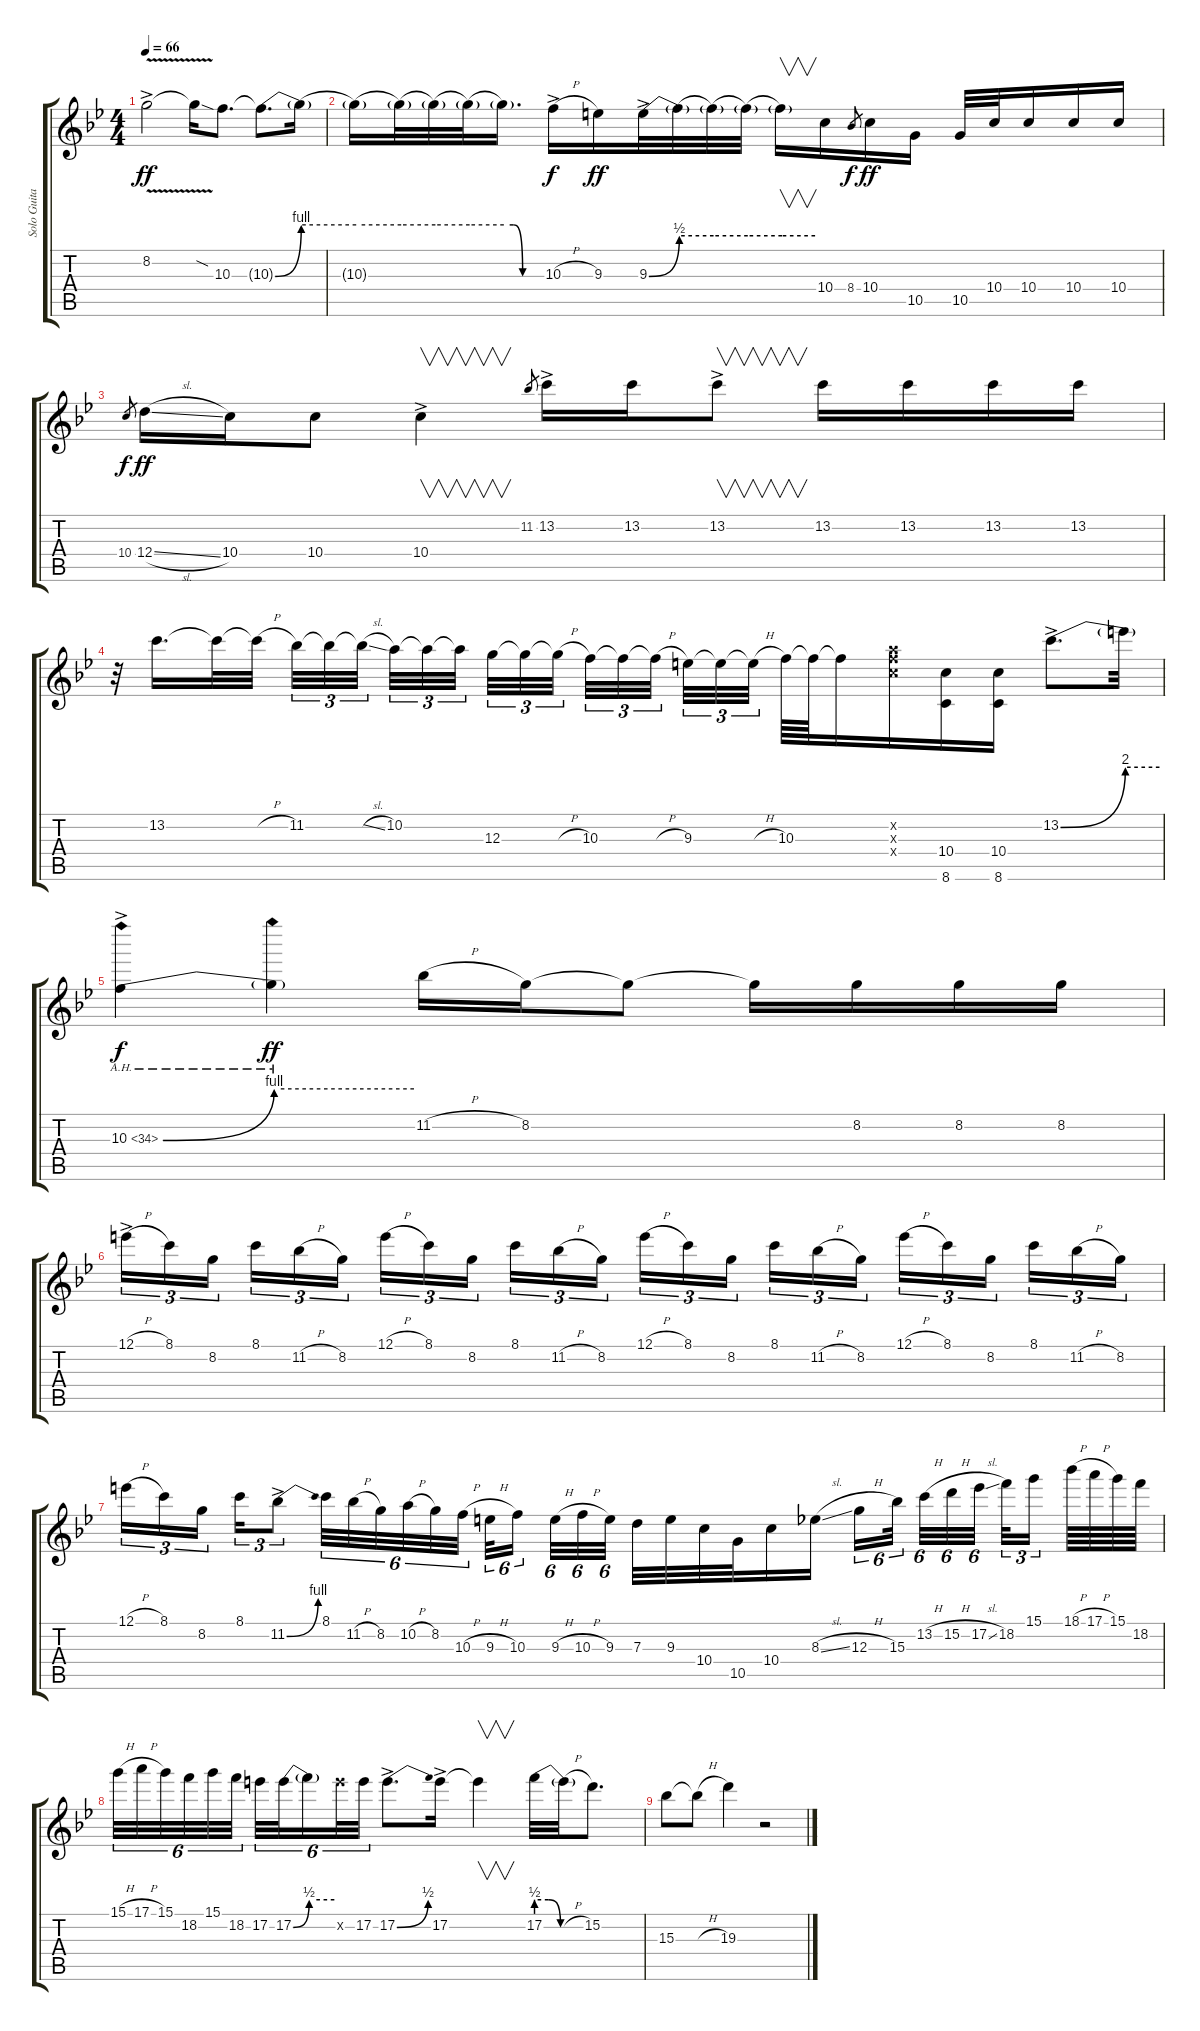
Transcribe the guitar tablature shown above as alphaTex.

\track ("Solo Guitar" "Solo Guita") {instrument distortionguitar}
\staff {score tabs}
\tuning (E4 B3 G3 D3 A2 E2) {hide}
\ts (4 4)
\tempo 66
\clef g2
\ks bb
8.2{v ac}.2{dy ff} 8.2{v sod t}.16 10.3.8{d} 10.3{be (bend 0 0 60 4) t}.8{d} 10.3{be (hold 0 4 60 4) t}.16 |
10.3{be (hold 0 4 60 4) t}.16 10.3{be (hold 0 4 60 4) t}.32 10.3{be (hold 0 4 60 4) t}.32 10.3{be (hold 0 4 60 4) t}.32 10.3{be (custom 0 4 15 4 30 0 60 0) t}.16{d} 10.3{h ac}.16{dy f} 9.3.16{dy ff} 9.3{be (bend 0 0 60 2) ac}.32 9.3{be (hold 0 2 60 2) t}.32 9.3{be (hold 0 2 60 2) t}.32 9.3{be (hold 0 2 60 2) t}.32 9.3{be (hold 0 2 60 2) t}.16{v} 10.4.16 8.4.8{gr dy f} 10.4.16{dy ff} 10.5.16 10.5.32 10.4.32 10.4.16 10.4.16 10.4.16 |
10.4.8{gr dy f} 12.4{sl}.16{dy ff} 10.4.16 10.4.8 10.4{ac}.4{v} 11.2.8{gr} 13.2{ac}.16 13.2.16 13.2{ac}.8{v} 13.2.16 13.2.16 13.2.16 13.2.16 |
r.32 13.2.16{d} 13.2{t}.32 13.2{h t}.32 11.2.32{tu (3 2)} 11.2{t}.32{tu (3 2)} 11.2{sl t}.32{tu (3 2)} 10.2.32{tu (3 2)} 10.2{t}.32{tu (3 2)} 10.2{t}.32{tu (3 2)} 12.3.32{tu (3 2)} 12.3{t}.32{tu (3 2)} 12.3{h t}.32{tu (3 2)} 10.3.32{tu (3 2)} 10.3{t}.32{tu (3 2)} 10.3{h t}.32{tu (3 2)} 9.3.32{tu (3 2)} 9.3{t}.32{tu (3 2)} 9.3{h t}.32{tu (3 2)} 10.3.64 10.3{t}.64 10.3{t}.16 (10.2{x} 10.3{x} 10.4{x}).16 (10.4 8.6).16 (10.4 8.6).16 13.2{be (bend 0 0 60 8) ac}.8{d} 13.2{be (hold 0 8 60 8) t}.32 |
10.3{be (bend 0 0 60 4) ah 24 ac}.4{dy f} 10.3{be (hold 0 4 60 4) ah 24 t}.4{dy ff} 11.2{h}.16 8.2.16 8.2{t}.8 8.2{t}.16 8.2.16 8.2.16 8.2.16 |
12.1{h ac}.16{tu (3 2)} 8.1.16{tu (3 2)} 8.2.16{tu (3 2)} 8.1.16{tu (3 2)} 11.2{h}.16{tu (3 2)} 8.2.16{tu (3 2)} 12.1{h}.16{tu (3 2)} 8.1.16{tu (3 2)} 8.2.16{tu (3 2)} 8.1.16{tu (3 2)} 11.2{h}.16{tu (3 2)} 8.2.16{tu (3 2)} 12.1{h}.16{tu (3 2)} 8.1.16{tu (3 2)} 8.2.16{tu (3 2)} 8.1.16{tu (3 2)} 11.2{h}.16{tu (3 2)} 8.2.16{tu (3 2)} 12.1{h}.16{tu (3 2)} 8.1.16{tu (3 2)} 8.2.16{tu (3 2)} 8.1.16{tu (3 2)} 11.2{h}.16{tu (3 2)} 8.2.16{tu (3 2)} |
12.1{h}.16{tu (3 2)} 8.1.16{tu (3 2)} 8.2.16{tu (3 2)} 8.1.16{tu (3 2)} 11.2{be (bend 0 0 60 4) ac}.8{tu (3 2)} 8.1.32{tu (6 4)} 11.2{h}.32{tu (6 4)} 8.2.32{tu (6 4)} 10.2{h}.32{tu (6 4)} 8.2.32{tu (6 4)} 10.3{h}.32{tu (6 4)} 9.3{h}.32{tu (6 4)} 10.3.16{tu (6 4)} 9.3{h}.32{tu (6 4)} 10.3{h}.32{tu (6 4)} 9.3.32{tu (6 4)} 7.3.32 9.3.32 10.4.32 10.5.32 10.4.16 8.3{sl}.16 12.3{h}.16{tu (6 4)} 15.3.32{tu (6 4)} 13.2{h}.32{tu (6 4)} 15.2{h}.32{tu (6 4)} 17.2{sl}.32{tu (6 4)} 18.2.32{tu (3 2)} 15.1.16{tu (3 2)} 18.1{h}.64 17.1{h}.64 15.1.64 18.2.64 |
15.1{h}.32{tu (6 4)} 17.1{h}.32{tu (6 4)} 15.1.32{tu (6 4)} 18.2.32{tu (6 4)} 15.1.32{tu (6 4)} 18.2.32{tu (6 4)} 17.2.32{tu (6 4)} 17.2{be (bend 0 0 60 2)}.32{tu (6 4)} 17.2{be (hold 0 2 60 2) t}.16{tu (6 4)} 17.2{x}.32{tu (6 4)} 17.2.32{tu (6 4)} 17.2{be (bend 0 0 60 2) ac}.8{d} 17.2{ac}.16 17.2{t}.4{v} 17.2{be (custom 0 2 15 2 30 0 60 0)}.32 17.2{h t}.32 15.2.8{d} |
15.3.8 15.3{h t}.8 19.3.4 r.2
